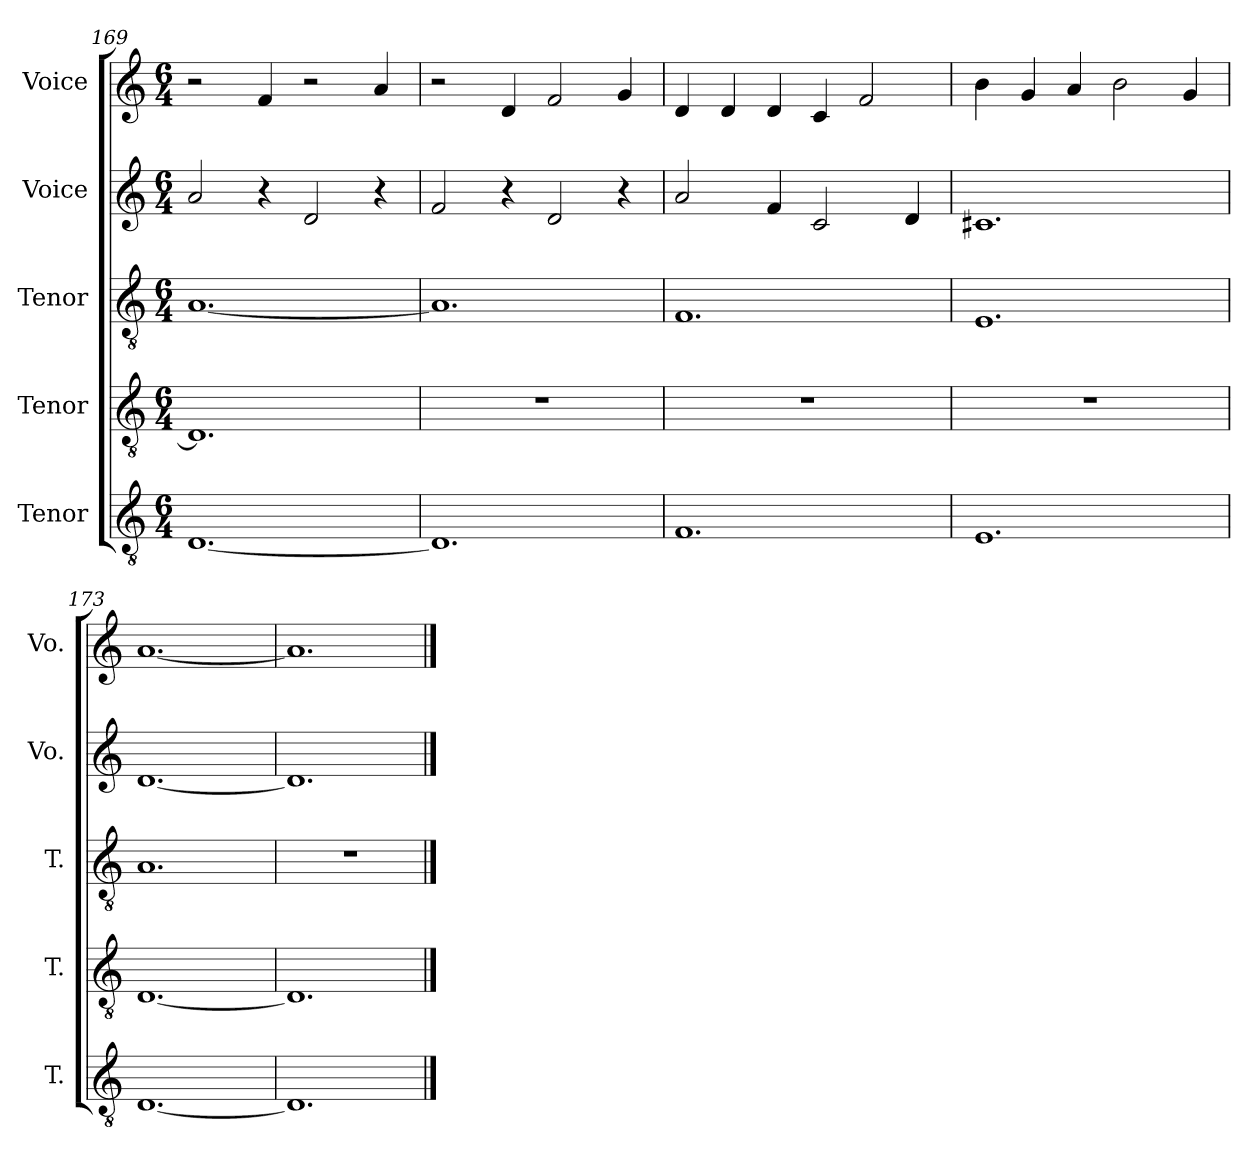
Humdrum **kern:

**kern	**kern	**kern	**kern	**kern
*part5	*part4	*part3	*part2	*part1
*staff5	*staff4	*staff3	*staff2	*staff1
*I"Tenor	*I"Tenor	*I"Tenor	*I"Voice	*I"Voice
*I'T.	*I'T.	*I'T.	*I'Vo.	*I'Vo.
*clefGv2	*clefGv2	*clefGv2	*clefG2	*clefG2
*k[]	*k[]	*k[]	*k[]	*k[]
*M6/4	*M6/4	*M6/4	*M6/4	*M6/4
=169	=169	=169	=169	=169
[1.D	1.D]	[1.A	2a/	2r
.	.	.	4r	4f/
.	.	.	2d/	2r
.	.	.	4r	4a/
=170	=170	=170	=170	=170
1.D]	1.r	1.A]	2f/	2r
.	.	.	4r	4d/
.	.	.	2d/	2f/
.	.	.	4r	4g/
!!LO:PB:g=z
=171	=171	=171	=171	=171
1.F	1.r	1.F	2a/	4d/
.	.	.	.	4d/
.	.	.	4f/	4d/
.	.	.	2c/	4c/
.	.	.	.	2f/
.	.	.	4d/	.
=172	=172	=172	=172	=172
1.E	1.r	1.E	1.c#X	4b\
.	.	.	.	4g/
.	.	.	.	4a/
.	.	.	.	2b\
.	.	.	.	4g/
=173	=173	=173	=173	=173
[1.D	[1.D	1.A	[1.d	[1.a
=174	=174	=174	=174	=174
1.D]	1.D]	1.r	1.d]	1.a]
==	==	==	==	==
*-	*-	*-	*-	*-
